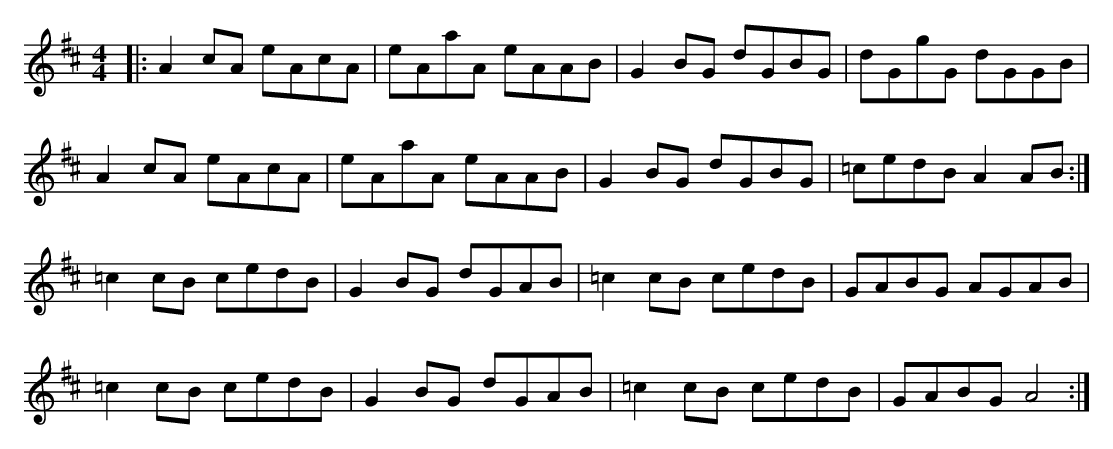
X:1
M:4/4
K:Amix
|:A2 cA eAcA|eAaA eAAB|G2 BG dGBG|dGgG dGGB|
A2 cA eAcA|eAaA eAAB|G2 BG dGBG|=cedB A2 AB:|
=c2 cB cedB|G2 BG dGAB|=c2 cB cedB|GABG AGAB|
=c2 cB cedB|G2 BG dGAB|=c2 cB cedB|GABG A4:|
